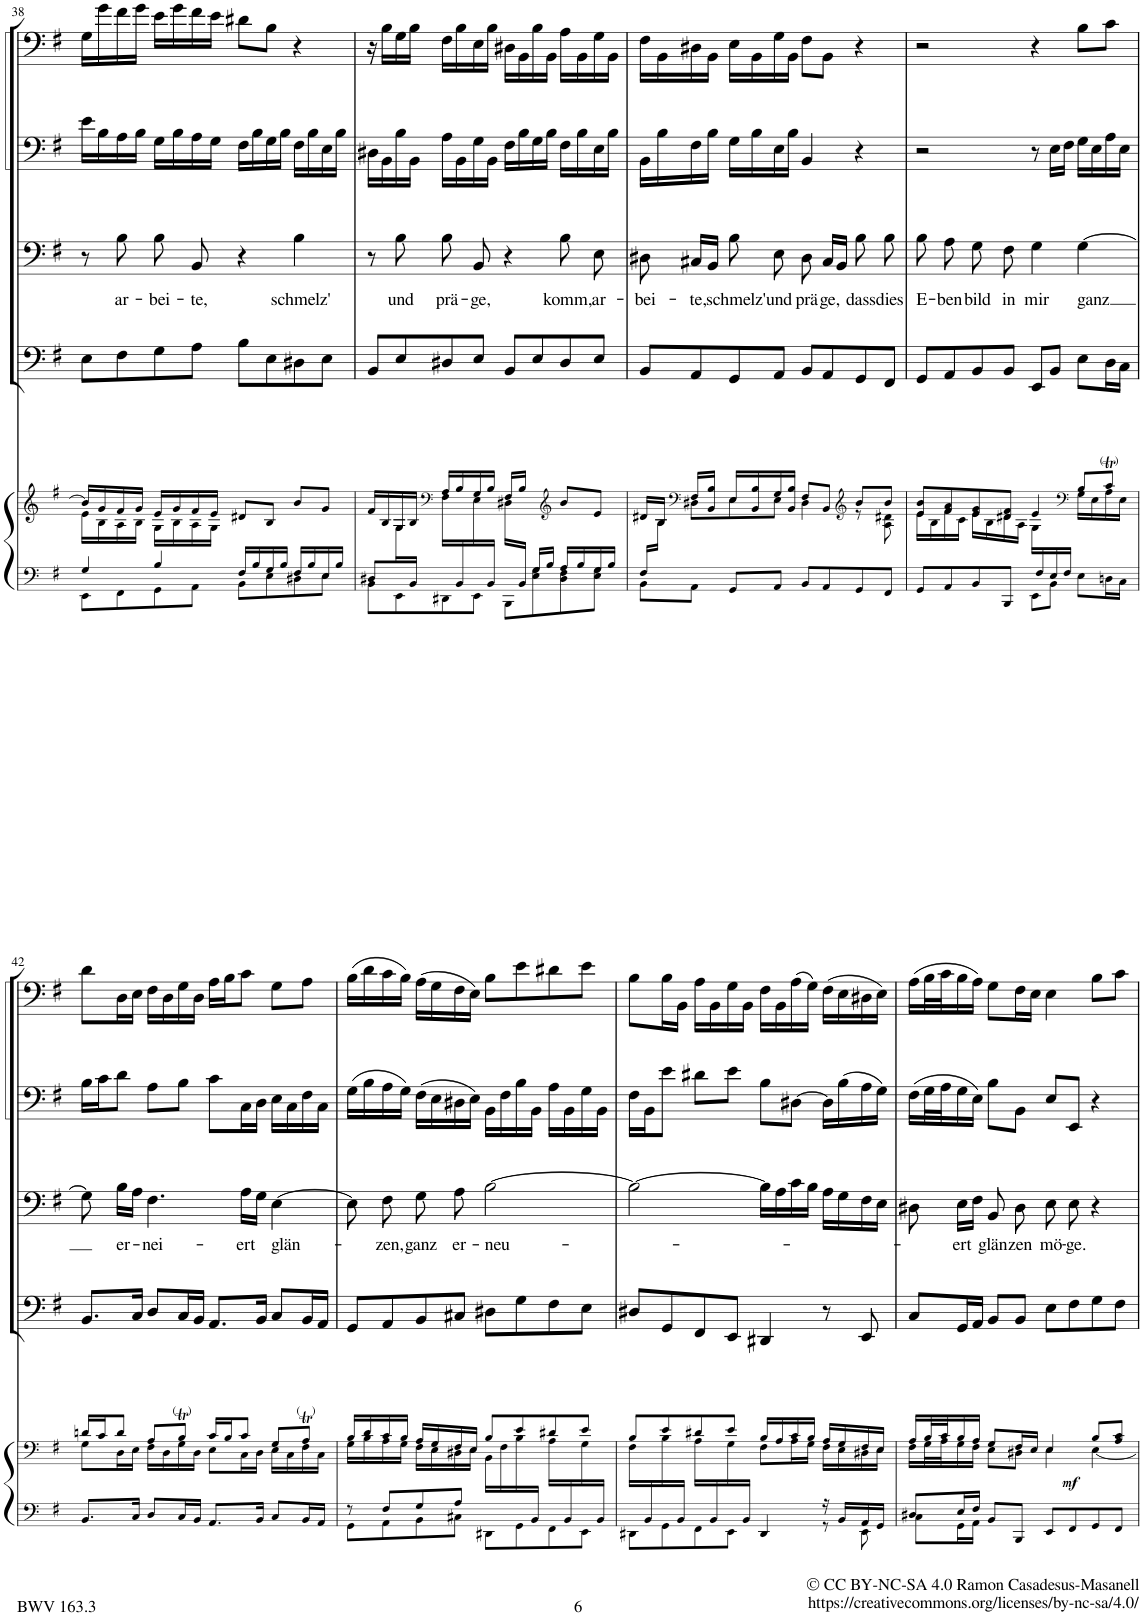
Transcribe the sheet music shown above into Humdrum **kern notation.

**kern	**kern	**dynam	**kern	**kern	**text	**kern	**kern
*part5	*part5	*part5	*part4	*part3	*part3	*part2	*part1
*staff6	*staff5	*staff5/6	*staff4	*staff3	*staff3	*staff2	*staff1
*I"Piano reduction	*	*	*I"Continuo	*I"Basso	*	*I"Violoncello obligato I	*I"Violoncello obligato I
*I'Pno	*	*	*	*	*	*I'Vc	*I'Vc
!!LO:PB:g=z
*clefF4	*clefG2	*	*clefF4	*clefF4	*	*clefF4	*clefF4
*	*	*	*Trd7c12	*	*	*	*
*k[f#]	*k[f#]	*	*k[f#]	*k[f#]	*	*k[f#]	*k[f#]
*M4/4	*M4/4	*	*M4/4	*M4/4	*	*M4/4	*M4/4
*met(c)	*met(c)	*	*met(c)	*met(c)	*	*met(c)	*met(c)
=38	=38	=38	=38	=38	=38	=38	=38
*^	*^	*	*	*	*	*	*
4G/	8EE\L	16b/LL]	16e\LL	.	8E\L	8r	.	16e\LL	16G\LL
.	.	16g/	16B\	.	.	.	.	16B\	16g\
!	!	!	!	!	!	!	!LO:LY:b	!	!
.	8FF#\	16f#/	16A\	.	8F#\	8B\	ar-	16A\	16f#\
.	.	16g/JJ	16B\JJ	.	.	.	.	16B\JJ	16g\JJ
!	!	!	!	!	!	!	!LO:LY:b	!	!
4B/	8GG\	16e/LL	16G\LL	.	8G\	8B\	-bei-	16G\LL	16e\LL
.	.	16g/	16B\	.	.	.	.	16B\	16g\
!	!	!	!	!	!	!	!LO:LY:b	!	!
.	8AA\J	16f#/	16A\	.	8A\J	8BB/	-te,	16A\	16f#\
.	.	16e/JJ	16G\JJ	.	.	.	.	16G\JJ	16e\JJ
16F#/LL	8BB\L	8d#X/L	2ryy	.	8B\L	4r	.	16F#\LL	8d#X\L
16B/	.	.	.	.	.	.	.	16B\	.
16G/	8E\	8B/J	.	.	8E\	.	.	16G\	8B\J
16B/JJ	.	.	.	.	.	.	.	16B\JJ	.
!	!	!	!	!	!	!	!LO:LY:b	!	!
16F#/LL	8D#X\	8b/L	.	.	8D#X\	4B\	schmelz'	16F#\LL	4r
16B/	.	.	.	.	.	.	.	16B\	.
16E/	8E\J	8g/J	.	.	8E\J	.	.	16E\	.
16B/JJ	.	.	.	.	.	.	.	16B\JJ	.
=39	=39	=39	=39	=39	=39	=39	=39	=39	=39
8D#X/L	8BB\L	16f#/LL	8ryy	.	8BB/L	8r	.	16D#X\LL	16r
.	.	16B/	.	.	.	.	.	16BB\	16B\LL
!	!	!	!	!	!	!	!LO:LY:b	!	!
16ryy	8EE\	16G/	16G\L	.	8E/	8B\	und	16B\	16G\
16BB/JJ	.	16B/JJ	16ryy	.	.	.	.	16BB\JJ	16B\JJ
*	*	*clefF4	*	*	*	*	*	*	*
!	!	!	!	!	!	!	!LO:LY:b	!	!
16ryy	8DD#X\	16A/LL	16F#\LL	.	8D#X/	8B\	prä-	16A\LL	16F#\LL
16BB/	.	16B/	16ryy	.	.	.	.	16BB\	16B\
!	!	!	!	!	!	!	!LO:LY:b	!	!
16ryy	8EE\J	16G/	16E\	.	8E/J	8BB/	-ge,	16G\	16E\
16BB/JJ	.	16B/JJ	16ryy	.	.	.	.	16BB\JJ	16B\JJ
16ryy	8BBB\L	16F#/LL	16D#X\LL	.	8BB/L	4r	.	16F#\LL	16D#X\LL
16BB/JJ	.	16B/JJ	4..ryy	.	.	.	.	16B\	16BB\
16G/LL	8E\ 8G\	8ryy	.	.	8E/	.	.	16G\	16B\
16B/JJ	.	.	.	.	.	.	.	16B\JJ	16BB\JJ
*	*	*clefG2	*	*	*	*	*	*	*
!	!	!	!	!	!	!	!LO:LY:b	!	!
16A/LL	8D#\ 8F#\	8b/L	.	.	8D#/	8B\	komm,	16F#\LL	16A\LL
16B/	.	.	.	.	.	.	.	16B\	16BB\
!	!	!	!	!	!	!	!LO:LY:b	!	!
16G/	8E\ 8G\J	8e/J	.	.	8E/J	8E\	ar-	16E\	16G\
16B/JJ	.	.	.	.	.	.	.	16B\JJ	16BB\JJ
=40	=40	=40	=40	=40	=40	=40	=40	=40	=40
!	!	!	!	!	!	!	!LO:LY:b	!	!
16F#/LL	8BB\L	16d#X/LL	16ryy	.	8BB/L	8D#X\	-bei-	16BB\LL	16F#\LL
2...ryy	.	16B/JJ	16B\JJ	.	.	.	.	16B\	16BB\
*	*	*clefF4	*	*	*	*	*	*	*
!	!	!	!	!	!	!	!LO:LY:b	!	!
.	8AA\J	16F#/LL	8D#X\L	.	8AA/	16C#X/LL	-te,	16F#\	16D#X\
.	.	16BB/ 16B/JJ	.	.	.	16BB/JJ	.	16B\JJ	16BB\JJ
!	!	!	!	!	!	!	!LO:LY:b	!	!
.	8GG/L	16E/LL	8E\	.	8GG/	8B\	schmelz'	16G\LL	16E\LL
.	.	16BB/ 16B/	.	.	.	.	.	16B\	16BB\
!	!	!	!	!	!	!	!LO:LY:b	!	!
.	8AA/J	16G/	8E\J	.	8AA/J	8E\	und	16E\	16G\
.	.	16BB/ 16B/JJ	.	.	.	.	.	16B\JJ	16BB\JJ
!	!	!	!	!	!	!	!LO:LY:b	!	!
.	8BB/L	8F#/L	4D#\	.	8BB/L	8D#\	prä-	4BB/	8F#\L
!	!	!	!	!	!	!	!LO:LY:b	!	!
.	8AA/	8BB/J	.	.	8AA/	16C#/LL	-ge,	.	8BB\J
.	.	.	.	.	.	16BB/JJ	.	.	.
*	*	*clefG2	*	*	*	*	*	*	*
!	!	!	!	!	!	!	!LO:LY:b	!	!
.	8GG/	8b/L	8r	.	8GG/	8B\	dass	4r	4r
!	!	!	!	!	!	!	!LO:LY:b	!	!
.	8FF#/J	8b/J	8A\ 8d#X\	.	8FF#/J	8B\	dies	.	.
=41	=41	=41	=41	=41	=41	=41	=41	=41	=41
!	!	!	!	!	!	!	!LO:LY:b	!	!
16ryy	8GG/L	8e/ 8b/L	16e\LL	.	8GG/L	8B\	E-	2r	2r
.	.	.	16B\	.	.	.	.	.	.
!	!	!	!	!	!	!	!LO:LY:b	!	!
.	8AA/	8f#/ 8a/	16f#\	.	8AA/	8A\	-ben-	.	.
.	.	.	16c\JJ	.	.	.	.	.	.
!	!	!	!	!	!	!	!LO:LY:b	!	!
.	8BB/	8e/ 8g/	16e\LL	.	8BB/	8G\	-bild	.	.
.	.	.	16B\	.	.	.	.	.	.
!	!	!	!	!	!	!	!LO:LY:b	!	!
.	8BBB/J	8d#X/ 8f#/J	16d#\	.	8BB/J	8F#\	in	.	.
.	.	.	16A\JJ	.	.	.	.	.	.
!	!	!	!	!	!	!	!LO:LY:b	!	!
.	8EE\L	4e/	16G\LL	.	8EE/L	4G\	mir	8r	4r
16F#/	.	.	8.ryy	.	.	.	.	.	.
16E/	8BB\J	.	.	.	8BB/J	.	.	16E\LL	.
16F#/JJ	.	.	.	.	.	.	.	16F#\JJ	.
*	*	*clefF4	*	*	*	*	*	*	*
!	!	!	!	!	!	!	!LO:LY:b	!	!
4ryy	8E\L	8B/L	16G\LL	.	8E\L	[4G\	ganz	16G\LL	8B\L
.	.	.	16E\	.	.	.	.	16E\	.
!	!	!LO:TX:a:t=(    )	!	!	!	!	!	!	!
.	16Dn\L	8cT/J	16A\	.	16D\L	.	.	16A\	8c\J
.	16C\JJ	.	16E\JJ	.	16C\JJ	.	.	16E\JJ	.
*v	*v	*	*	*	*	*	*	*	*
!!LO:LB:g=z
=42	=42	=42	=42	=42	=42	=42	=42	=42
8.BB/L	16dn/LL	8G\L	.	8.BB/L	8G\]	.	16B\LL	8d\L
.	16c/J	.	.	.	.	.	16c\J	.
!	!	!	!	!	!	!LO:LY:b	!	!
.	8d/J	16D\L	.	.	16B\LL	er-	8d\J	16D\L
16C/Jk	.	16E\JJ	.	16C/Jk	16A\JJ	.	.	16E\JJ
!	!	!	!	!	!	!LO:LY:b	!	!
8D/L	8A/L	16F#\LL	.	8D/L	4.F#\	-nei-	8A\L	16F#\LL
.	.	16D\	.	.	.	.	.	16D\
!	!LO:TX:a:t=(    )	!	!	!	!	!	!	!
16C/L	8Bt/J	16G\	.	16C/L	.	.	8B\J	16G\
16BB/JJ	.	16D\JJ	.	16BB/JJ	.	.	.	16D\JJ
8.AA/L	16c/LL	8E\L	.	8.AA/L	.	.	8c\L	16A\LL
.	16B/J	.	.	.	.	.	.	16B\J
!	!	!	!	!	!	!LO:LY:b	!	!
.	8c/J	16C\L	.	.	16A\LL	-ert	16C\L	8c\J
16BB/Jk	.	16D\JJ	.	16BB/Jk	16G\JJ	.	16D\JJ	.
!	!	!	!	!	!	!LO:LY:b	!	!
8C/L	8G/L	16E\LL	.	8C/L	[4E\	glän-	16E\LL	8G\L
.	.	16C\	.	.	.	.	16C\	.
!	!LO:TX:a:t=(    )	!	!	!	!	!	!	!
16BB/L	8AT/J	16F#\	.	16BB/L	.	.	16F#\	8A\J
16AA/JJ	.	16C\JJ	.	16AA/JJ	.	.	16C\JJ	.
=43	=43	=43	=43	=43	=43	=43	=43	=43
*^	*	*	*	*	*	*	*	*
*	*^	*	*	*	*	*	*	*	*
8.ryy	8r	8GG\L	16B/LL	16G\LL	.	8GG/L	8E\]	.	(16G\LL	(16B\LL
.	.	.	16d/	16B\	.	.	.	.	16B\	16d\
!	!	!	!	!	!	!	!	!LO:LY:b	!	!
.	8F#/L	8AA\	16c/	16A\	.	8AA/	8F#\	-zen,	16A\	16c\
.	.	.	16B/JJ	16G\JJ	.	.	.	.	16G\JJ)	16B\JJ)
!	!	!	!	!	!	!	!	!LO:LY:b	!	!
.	8G/	8BB\	16A/LL	16F#\LL	.	8BB/	8G\	ganz	(16F#\LL	(16A\LL
.	.	.	16G/	16E\	.	.	.	.	16E\	16G\
!	!	!	!	!	!	!	!	!LO:LY:b	!	!
.	8A/J	8C#X\J	16F#/	16D#X\	.	8C#X/J	8A\	er-	16D#X\	16F#\
.	.	.	16E/JJ	16E\JJ	.	.	.	.	16E\JJ)	16E\JJ)
!	!	!	!	!	!	!	!	!LO:LY:b	!	!
.	8DD#X\L	2ryy	8B/L	16BB\LL	.	8D#X\L	[2B\	-neu-	16BB\LL	8B\L
.	.	.	.	16F#\	.	.	.	.	16F#\	.
.	8GG\	.	8e/	16B\	.	8G\	.	.	16B\	8e\
16BB/JJ	.	.	.	16ryy	.	.	.	.	16BB\JJ	.
16ryy	8FF#\	.	8d#X/	16A\LL	.	8F#\	.	.	16A\LL	8d#X\
16BB/	.	.	.	16ryy	.	.	.	.	16BB\	.
16ryy	8EE\J	.	8e/J	16G\	.	8E\J	.	.	16G\	8e\J
16BB/JJ	.	.	.	16ryy	.	.	.	.	16BB\JJ	.
=44	=44	=44	=44	=44	=44	=44	=44	=44	=44	=44
16ryy	2ryy	8DD#X\L	8B/L	16F#\LL	.	8D#X/L	2B\_	.	16F#\LL	8B\L
16BB/	.	.	.	16ryy	.	.	.	.	16BB\J	.
16ryy	.	8GG\	8e/	16B\	.	8GG/	.	.	8e\J	16B\L
16BB/JJ	.	.	.	16ryy	.	.	.	.	.	16BB\JJ
16ryy	.	8FF#\	8d#X/	16A\LL	.	8FF#/	.	.	8d#X\L	16A\LL
16BB/	.	.	.	16ryy	.	.	.	.	.	16BB\
16ryy	.	8EE\J	8e/J	16G\	.	8EE/J	.	.	8e\J	16G\
16BB/JJ	.	.	.	16ryy	.	.	.	.	.	16BB\JJ
2ryy	4DD#/	4ryy	16B/LL	8F#\L	.	4DD#X/	16B\LL]	.	8B\L	16F#\LL
.	.	.	16A/	.	.	.	16A\	.	.	16BB\
.	.	.	16c/	16A\L	.	.	16c\	.	[8D#X\J	(16A\
.	.	.	16B/JJ	16G\JJ	.	.	16B\JJ	.	.	16G\JJ)
.	16r	8r	16A/LL	16F#\LL	.	8r	16A\LL	.	16D#\LL]	(16F#\LL
.	16BB/LL	.	16G/	16E\	.	.	16G\	.	(16B\	16E\
.	16AA/	8EE\	16F#/	16D#X\	.	8EE/	16F#\	.	16A\	16D#X\
.	16GG/JJ	.	16E/JJ	16E\JJ	.	.	16E\JJ	.	16G\JJ)	16E\JJ)
*	*v	*v	*	*	*	*	*	*	*	*
=45	=45	=45	=45	=45	=45	=45	=45	=45	=45
*	*	*	*^	*	*	*	*	*	*
8D#X/L	8C\L	16A/LL	16F#\LL	2ryy	.	8C/L	8D#X\	.	(16F#\LL	(16A\LL
.	.	32B/L	32G\L	.	.	.	.	.	32G\L	32B\L
.	.	32c/J	32A\J	.	.	.	.	.	32A\J	32c\J
!	!	!	!	!	!	!	!	!LO:LY:b	!	!
16E/L	16GG\L	16B/	16G\	.	.	16GG/L	16E\LL	-ert	16G\	16B\
16F#/JJ	16AA\JJ	16A/JJ	16F#\JJ	.	.	16AA/JJ	16F#\JJ	.	16E\JJ)	16A\JJ)
!	!	!	!	!	!	!	!	!LO:LY:b	!	!
8BB/L	4ryy	8G/L	8E\L	.	.	8BB/L	8BB/	glän-	8B\L	8G\L
!	!	!	!	!	!	!	!	!LO:LY:b	!	!
8BBB/J	.	16F#/L	8D#X\J	.	.	8BB/J	8D#\	-zen	8BB\J	16F#\L
.	.	16E/JJ	.	.	.	.	.	.	.	16E\JJ
!	!	!	!	!	!	!	!	!LO:LY:b	!	!
8EE/L	2ryy	4E/	4E\	8ryy	.	8E\L	8E\	mö-	8E/L	4E\
!	!	!	!	!	!LO:DY:b	!	!	!LO:LY:b	!	!
8FF#/	.	.	.	4.ryy	mf	8F#\	8E\	-ge.	8EE/J	.
8GG/	.	8B/L	[4E\	.	.	8G\	4r	.	4r	8B\L
8FF#/J	.	8A/ 8c/J	.	.	.	8F#\J	.	.	.	8c\J
*v	*v	*	*	*	*	*	*	*	*	*
*	*v	*v	*v	*	*	*	*	*	*
=	=	=	=	=	=	=	=
*-	*-	*-	*-	*-	*-	*-	*-
